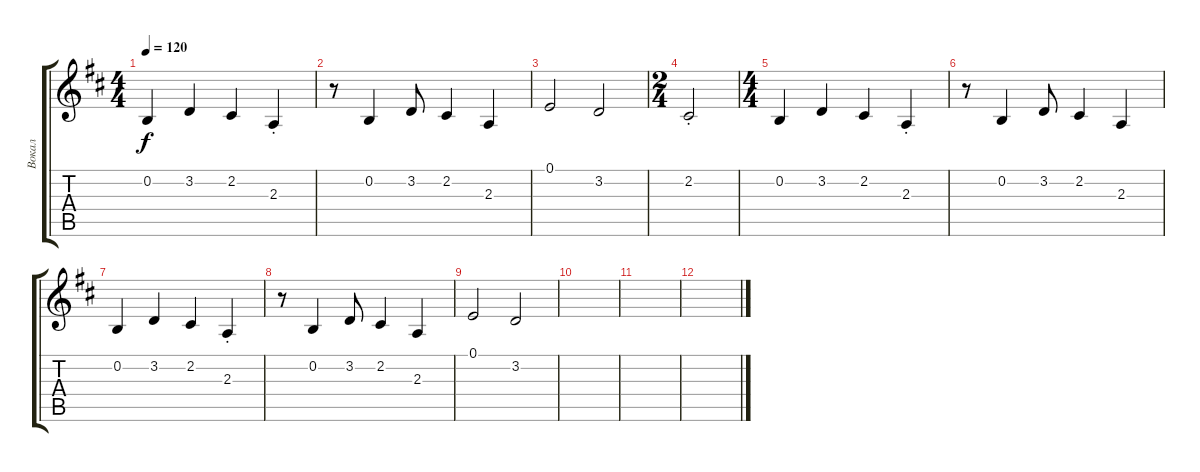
\track ("Вокал" "Вокал") {instrument clarinet}
\staff {score tabs}
\tuning (E4 B3 G3 D3 A2 E2) {hide}
\ts (4 4)
\tempo 120
\clef g2
\ks bminor
0.2.4{dy f} 3.2.4 2.2.4 2.3{st}.4 |
r.8 0.2.4 3.2.8 2.2.4 2.3.4 |
0.1.2 3.2.2 |
\ts (2 4)
2.2{st}.2 |
\ts (4 4)
0.2.4 3.2.4 2.2.4 2.3{st}.4 |
r.8 0.2.4 3.2.8 2.2.4 2.3.4 |
0.2.4 3.2.4 2.2.4 2.3{st}.4 |
r.8 0.2.4 3.2.8 2.2.4 2.3.4 |
\ks d
0.1.2 3.2.2 |
|
|
\ks bminor
